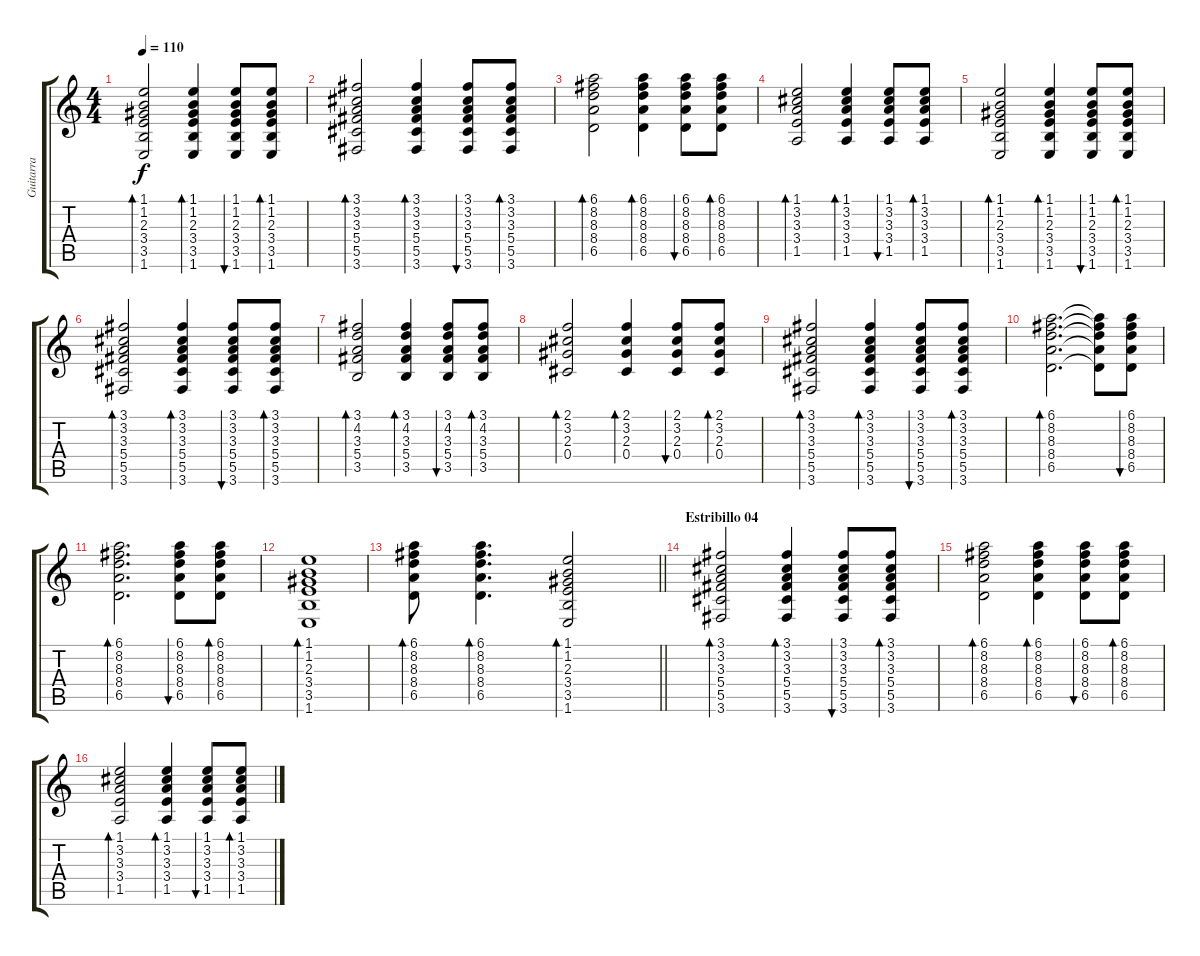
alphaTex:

\track ("Guitarra" "Guitarra") {instrument acousticguitarsteel}
\staff {score tabs}
\tuning (Eb4 Bb3 Gb3 Db3 Ab2 Eb2) {hide}
\ts (4 4)
\tempo 110
\clef g2
\ks c
(1.1 1.2 2.3 3.4 3.5 1.6).2{bd 60 dy f} (1.1 1.2 2.3 3.4 3.5 1.6).4{bd 60} (1.1 1.2 2.3 3.4 3.5 1.6).8{bu 60} (1.1 1.2 2.3 3.4 3.5 1.6).8{bd 60} |
(3.1 3.2 3.3 5.4 5.5 3.6).2{bd 60} (3.1 3.2 3.3 5.4 5.5 3.6).4{bd 60} (3.1 3.2 3.3 5.4 5.5 3.6).8{bu 60} (3.1 3.2 3.3 5.4 5.5 3.6).8{bd 60} |
(6.1 8.2 8.3 8.4 6.5).2{bd 60} (6.1 8.2 8.3 8.4 6.5).4{bd 60} (6.1 8.2 8.3 8.4 6.5).8{bu 60} (6.1 8.2 8.3 8.4 6.5).8{bd 60} |
(1.1 3.2 3.3 3.4 1.5).2{bd 60} (1.1 3.2 3.3 3.4 1.5).4{bd 60} (1.1 3.2 3.3 3.4 1.5).8{bu 60} (1.1 3.2 3.3 3.4 1.5).8{bd 60} |
(1.1 1.2 2.3 3.4 3.5 1.6).2{bd 60} (1.1 1.2 2.3 3.4 3.5 1.6).4{bd 60} (1.1 1.2 2.3 3.4 3.5 1.6).8{bu 60} (1.1 1.2 2.3 3.4 3.5 1.6).8{bd 60} |
(3.1 3.2 3.3 5.4 5.5 3.6).2{bd 60} (3.1 3.2 3.3 5.4 5.5 3.6).4{bd 60} (3.1 3.2 3.3 5.4 5.5 3.6).8{bu 60} (3.1 3.2 3.3 5.4 5.5 3.6).8{bd 60} |
(3.1 4.2 3.3 5.4 3.5).2{bd 60} (3.1 4.2 3.3 5.4 3.5).4{bd 60} (3.1 4.2 3.3 5.4 3.5).8{bu 60} (3.1 4.2 3.3 5.4 3.5).8{bd 60} |
(2.1 3.2 2.3 0.4).2{bd 60} (2.1 3.2 2.3 0.4).4{bd 60} (2.1 3.2 2.3 0.4).8{bu 60} (2.1 3.2 2.3 0.4).8{bd 60} |
(3.1 3.2 3.3 5.4 5.5 3.6).2{bd 60} (3.1 3.2 3.3 5.4 5.5 3.6).4{bd 60} (3.1 3.2 3.3 5.4 5.5 3.6).8{bu 60} (3.1 3.2 3.3 5.4 5.5 3.6).8{bd 60} |
(6.1 8.2 8.3 8.4 6.5).2{d bd 120} (6.1{t} 8.2{t} 8.3{t} 8.4{t} 6.5{t}).8 (6.1 8.2 8.3 8.4 6.5).8{bu 60} |
(6.1 8.2 8.3 8.4 6.5).2{d bd 120} (6.1 8.2 8.3 8.4 6.5).8{bu 60} (6.1 8.2 8.3 8.4 6.5).8{bd 60} |
(1.1 1.2 2.3 3.4 3.5 1.6).1{bd 120} |
\barLineRight lightlight
(6.1 8.2 8.3 8.4 6.5).8{bd 60} (6.1 8.2 8.3 8.4 6.5).4{d bd 60} (1.1 1.2 2.3 3.4 3.5 1.6).2{bd 60} |
\section ("" "Estribillo 04")
(3.1 3.2 3.3 5.4 5.5 3.6).2{bd 60} (3.1 3.2 3.3 5.4 5.5 3.6).4{bd 60} (3.1 3.2 3.3 5.4 5.5 3.6).8{bu 60} (3.1 3.2 3.3 5.4 5.5 3.6).8{bd 60} |
(6.1 8.2 8.3 8.4 6.5).2{bd 60} (6.1 8.2 8.3 8.4 6.5).4{bd 60} (6.1 8.2 8.3 8.4 6.5).8{bu 60} (6.1 8.2 8.3 8.4 6.5).8{bd 60} |
(1.1 3.2 3.3 3.4 1.5).2{bd 60} (1.1 3.2 3.3 3.4 1.5).4{bd 60} (1.1 3.2 3.3 3.4 1.5).8{bu 60} (1.1 3.2 3.3 3.4 1.5).8{bd 60}
